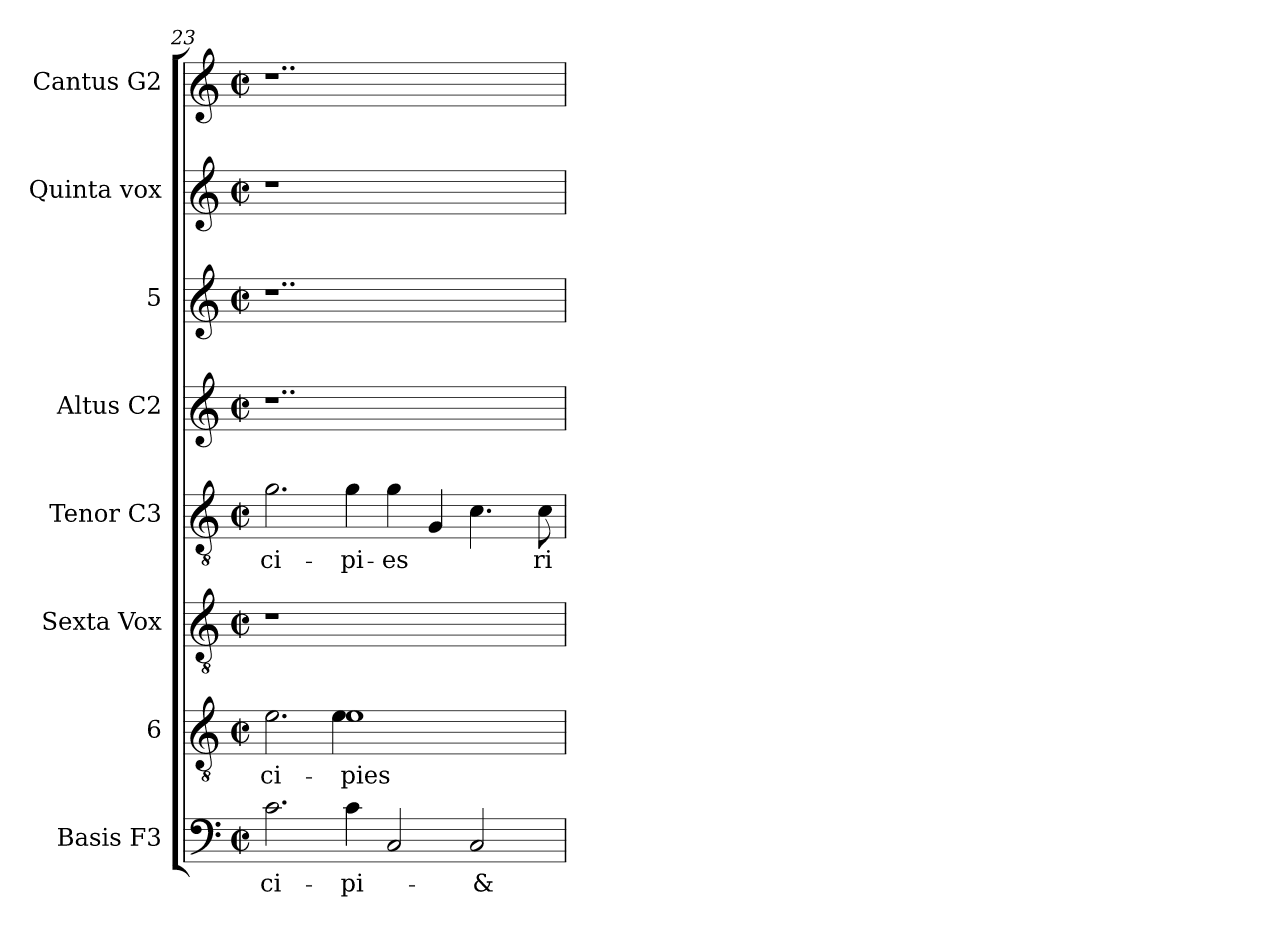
**kern	**text	**kern	**text	**kern	**kern	**text	**kern	**kern	**kern	**kern
*part8	*part8	*part7	*part7	*part6	*part5	*part5	*part4	*part3	*part2	*part1
*staff8	*staff8	*staff7	*staff7	*staff6	*staff5	*staff5	*staff4	*staff3	*staff2	*staff1
*I"Basis  F3	*	*I"6	*	*I"Sexta  Vox	*I"Tenor  C3	*	*I"Altus  C2	*I"5	*I"Quinta  vox	*I"Cantus  G2
*I'B	*	*	*	*	*I'T	*	*I'A	*	*	*I'C
*clefF4	*	*clefGv2	*	*clefGv2	*clefGv2	*	*clefG2	*clefG2	*clefG2	*clefG2
*k[]	*	*k[]	*	*k[]	*k[]	*	*k[]	*k[]	*k[]	*k[]
*C:	*	*C:	*	*C:	*C:	*	*C:	*C:	*C:	*C:
*M2/2	*	*M2/2	*	*M2/2	*M2/2	*	*M2/2	*M2/2	*M2/2	*M2/2
*met(c|)	*	*met(c|)	*	*met(c|)	*met(c|)	*	*met(c|)	*met(c|)	*met(c|)	*met(c|)
=23	=23	=23	=23	=23	=23	=23	=23	=23	=23	=23
!	!LO:LY:b:cj	!	!LO:LY:b:cj	!	!	!LO:LY:b:cj	!	!	!	!
*	*	*^	*	*	*	*	*	*	*	*
2.c\	-ci-	2.e\	2.ryy	-ci-	1r	2.g\	-ci-	1..r	1..r	1r	1..r
!	!LO:LY:b:cj	!	!	!LO:LY:b:cj	!	!	!LO:LY:b:cj	!	!	!	!
4c\	-pi-	1e	4e\	-pies-	.	4g\	-pi-	.	.	.	.
!	!	!	!	!	!	!	!LO:LY:b:cj	!	!	!	!
2C/	.	.	4ryy	.	1ryy	4g\	-es	.	.	1ryy	.
.	.	.	2.ryy	.	.	4G/	.	.	.	.	.
!	!LO:LY:b:cj	!	!	!	!	!	!	!	!	!	!
2C/	-&	.	.	.	.	4.c\	.	.	.	.	.
.	.	4ryy	.	.	.	.	.	4ryy	4ryy	.	4ryy
!	!	!	!	!	!	!	!LO:LY:b:cj	!	!	!	!
.	.	.	.	.	.	8c\	ri-	.	.	.	.
*	*	*v	*v	*	*	*	*	*	*	*	*
=	=	=	=	=	=	=	=	=	=	=
*-	*-	*-	*-	*-	*-	*-	*-	*-	*-	*-
